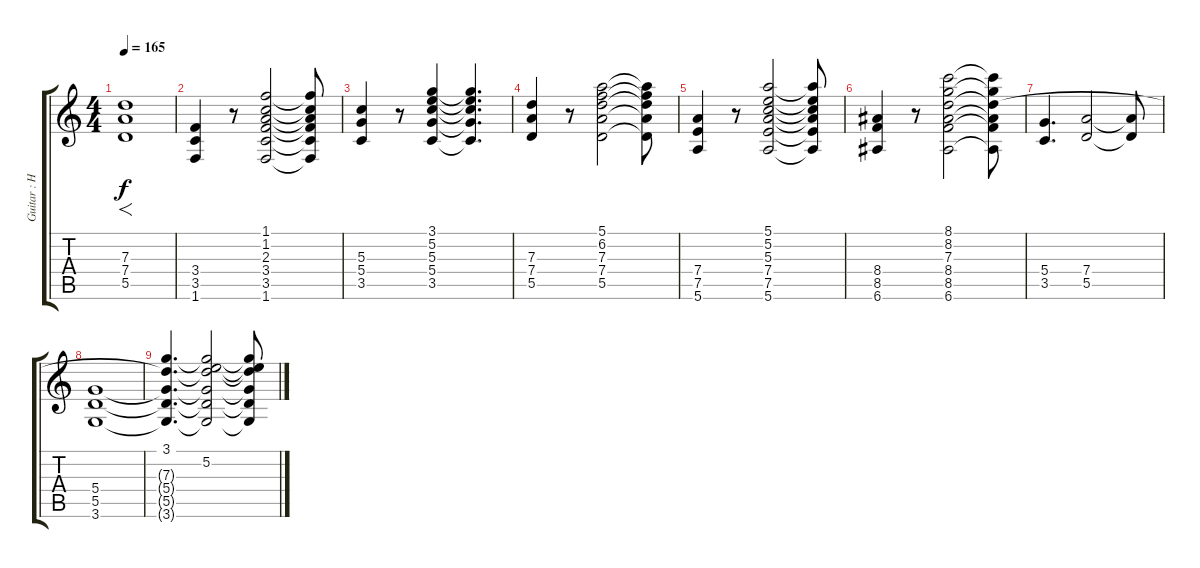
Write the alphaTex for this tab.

\track ("Guitar : Hirasawa Yui - San" "Guitar : H") {instrument distortionguitar}
\staff {score tabs}
\tuning (E4 B3 G3 D3 A2 E2) {hide}
\ts (4 4)
\tempo 165
\clef g2
\ks c
(7.3 7.4 5.5).1{f dy f instrument distortionguitar} |
(3.4 3.5 1.6).4 r.8 (1.1 1.2 2.3 3.4 3.5 1.6).2 (1.1{t} 1.2{t} 2.3{t} 3.4{t} 3.5{t} 1.6{t}).8 |
(5.3 5.4 3.5).4 r.8 (3.1 5.2 5.3 5.4 3.5).4 (3.1{t} 5.2{t} 5.3{t} 5.4{t} 3.5{t}).4{d} |
(7.3 7.4 5.5).4 r.8 (5.1 6.2 7.3 7.4 5.5).2 (5.1{t} 6.2{t} 7.3{t} 7.4{t} 5.5{t}).8 |
(7.4 7.5 5.6).4 r.8 (5.1 5.2 5.3 7.4 7.5 5.6).2 (5.1{t} 5.2{t} 5.3{t} 7.4{t} 7.5{t} 5.6{t}).8 |
(8.4 8.5 6.6).4 r.8 (8.1 8.2 7.3 8.4 8.5 6.6).2 (8.1{t} 8.2{t} 7.3{t} 8.4{t} 8.5{t} 6.6{t}).8 |
(5.4 3.5).4{d} (7.4 5.5).2 (7.4{t} 5.5{t}).8 |
(5.4 5.5 3.6).1 |
(3.1 7.3{t} 5.4{t} 5.5{t} 3.6{t}).4{d} (3.1{t} 5.2 7.3{t} 5.4{t} 5.5{t} 3.6{t}).2 (3.1{t} 5.2{t} 7.3{t} 5.4{t} 5.5{t} 3.6{t}).8
